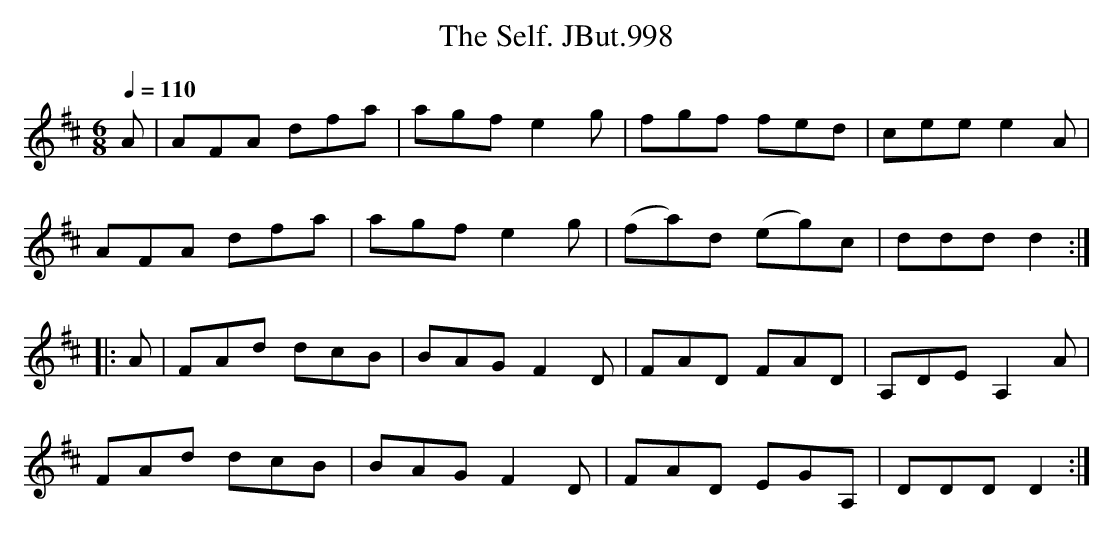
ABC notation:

X:1
T:Self. JBut.998, The
M:6/8
L:1/8
Q:1/4=110
K:D
A|AFA dfa|agf e2g|fgf fed|cee e2A|
AFA dfa|agf e2g|(fa)d (eg)c|ddd d2:|
|:A|FAd dcB|BAG F2D|FAD FAD|A,DE A,2A|
FAd dcB|BAG F2D|FAD EGA,|DDD D2:|
